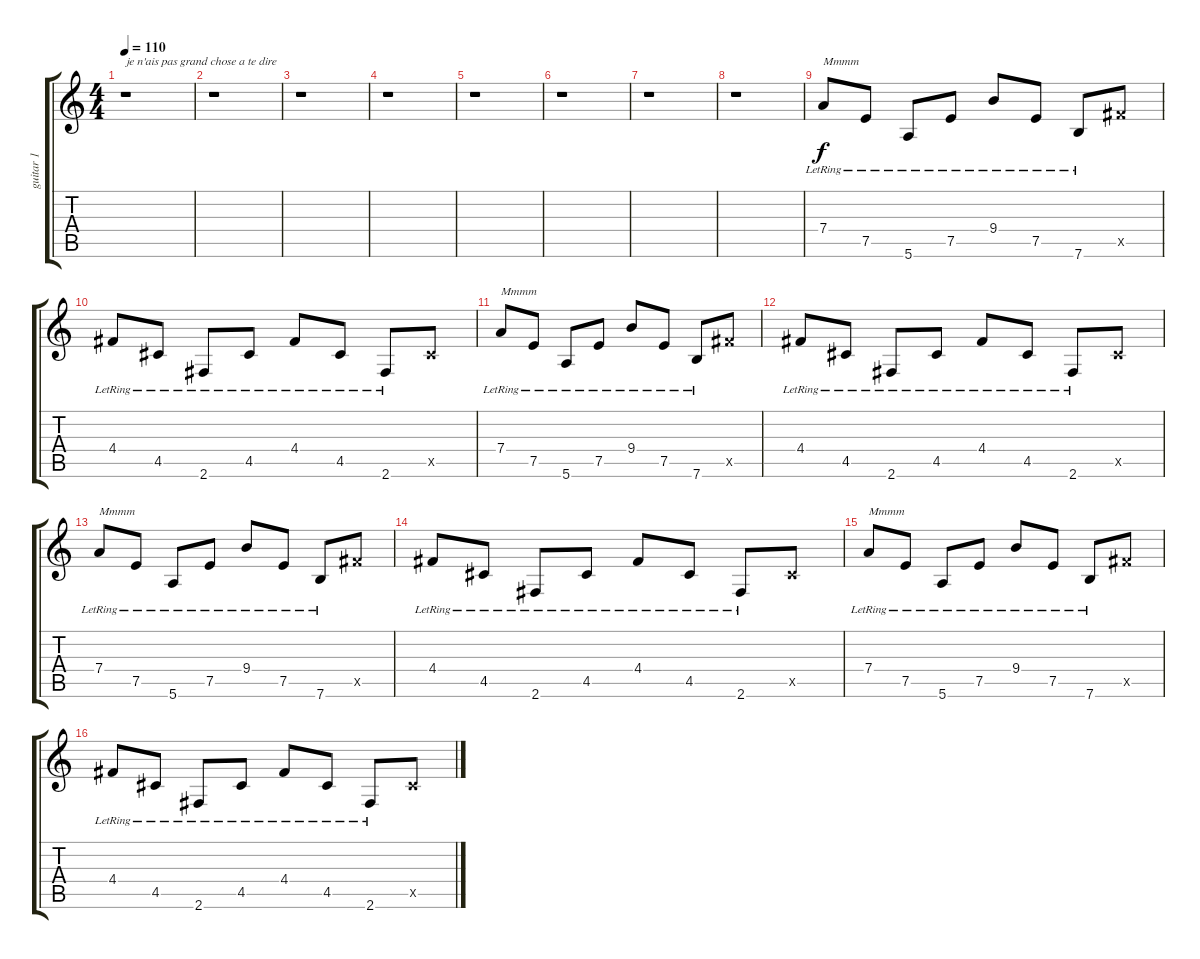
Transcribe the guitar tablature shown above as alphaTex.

\track ("guitar 1" "guitar 1") {instrument electricguitarclean}
\staff {score tabs}
\tuning (E4 B3 G3 D3 A2 E2) {hide}
\ts (4 4)
\tempo 110
\clef g2
\ks c
r.1{txt "je n'ais pas grand chose a te dire" dy f} |
r.1 |
r.1 |
r.1 |
r.1 |
r.1 |
r.1 |
r.1 |
7.4{lr}.8{txt "Mmmm"} 7.5{lr}.8 5.6{lr}.8 7.5{lr}.8 9.4{lr}.8 7.5{lr}.8 7.6{lr}.8 9.5{x}.8 |
4.4{lr}.8 4.5{lr}.8 2.6{lr}.8 4.5{lr}.8 4.4{lr}.8 4.5{lr}.8 2.6{lr}.8 4.5{x}.8 |
7.4{lr}.8{txt "Mmmm"} 7.5{lr}.8 5.6{lr}.8 7.5{lr}.8 9.4{lr}.8 7.5{lr}.8 7.6{lr}.8 9.5{x}.8 |
4.4{lr}.8 4.5{lr}.8 2.6{lr}.8 4.5{lr}.8 4.4{lr}.8 4.5{lr}.8 2.6{lr}.8 4.5{x}.8 |
7.4{lr}.8{txt "Mmmm"} 7.5{lr}.8 5.6{lr}.8 7.5{lr}.8 9.4{lr}.8 7.5{lr}.8 7.6{lr}.8 9.5{x}.8 |
4.4{lr}.8 4.5{lr}.8 2.6{lr}.8 4.5{lr}.8 4.4{lr}.8 4.5{lr}.8 2.6{lr}.8 4.5{x}.8 |
7.4{lr}.8{txt "Mmmm"} 7.5{lr}.8 5.6{lr}.8 7.5{lr}.8 9.4{lr}.8 7.5{lr}.8 7.6{lr}.8 9.5{x}.8 |
4.4{lr}.8 4.5{lr}.8 2.6{lr}.8 4.5{lr}.8 4.4{lr}.8 4.5{lr}.8 2.6{lr}.8 4.5{x}.8
